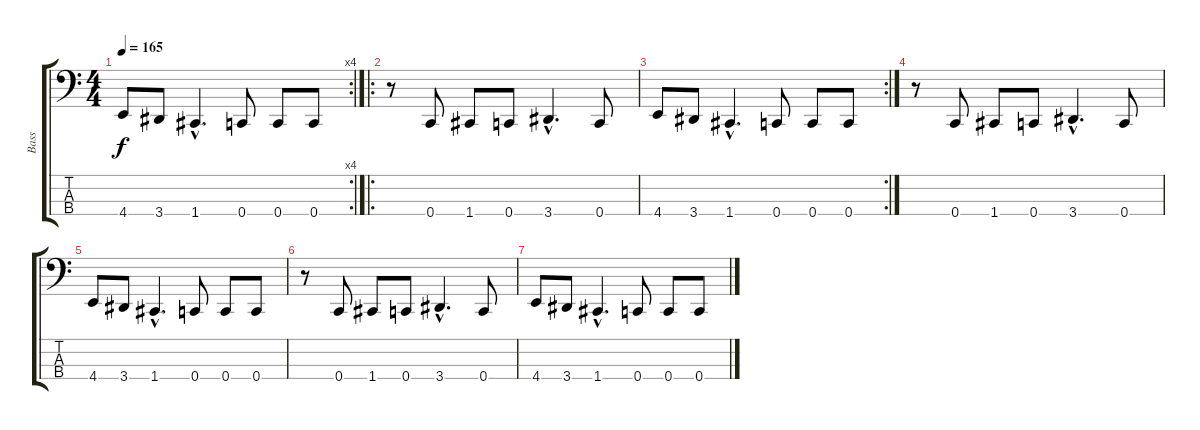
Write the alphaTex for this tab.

\track ("Bass" "Bass") {instrument electricbasspick}
\staff {score tabs}
\tuning (F2 C2 G1 C1) {hide}
\rc 4
\ts (4 4)
\tempo 165
\clef f4
\ks c
4.4.8{dy f} 3.4.8 1.4{hac}.4{d} 0.4.8 0.4.8 0.4.8 |
\ro
r.8 0.4.8 1.4.8 0.4.8 3.4{hac}.4{d} 0.4.8 |
\rc 2
4.4.8 3.4.8 1.4{hac}.4{d} 0.4.8 0.4.8 0.4.8 |
r.8 0.4.8 1.4.8 0.4.8 3.4{hac}.4{d} 0.4.8 |
4.4.8 3.4.8 1.4{hac}.4{d} 0.4.8 0.4.8 0.4.8 |
r.8 0.4.8 1.4.8 0.4.8 3.4{hac}.4{d} 0.4.8 |
4.4.8 3.4.8 1.4{hac}.4{d} 0.4.8 0.4.8 0.4.8
